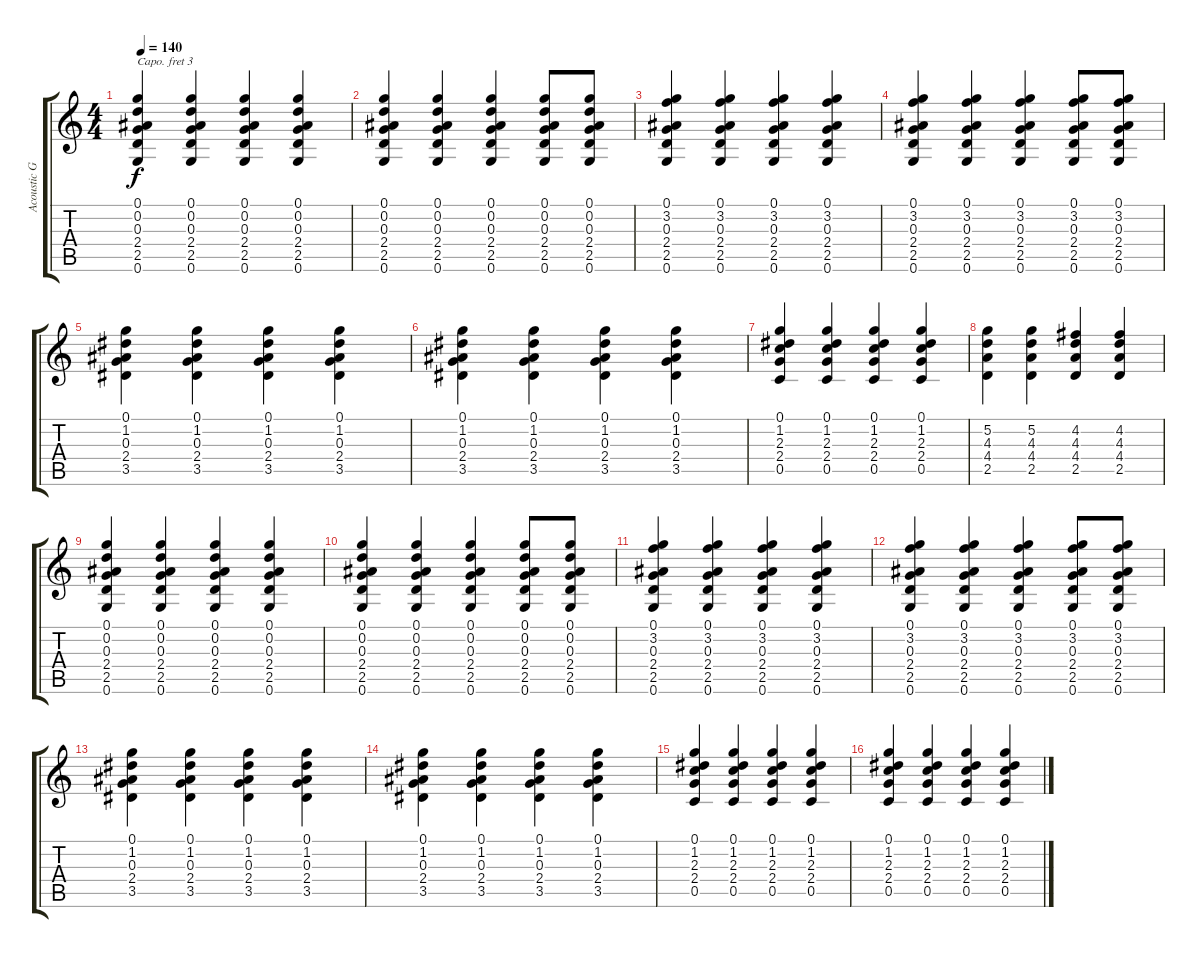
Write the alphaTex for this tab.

\track ("Acoustic Guitar" "Acoustic G") {instrument acousticguitarnylon}
\staff {score tabs}
\capo 3
\tuning (E4 B3 G3 D3 A2 E2) {hide}
\ts (4 4)
\tempo 140
\clef g2
\ks c
(0.1 0.2 0.3 2.4 2.5 0.6).4{dy f} (0.1 0.2 0.3 2.4 2.5 0.6).4 (0.1 0.2 0.3 2.4 2.5 0.6).4 (0.1 0.2 0.3 2.4 2.5 0.6).4 |
(0.1 0.2 0.3 2.4 2.5 0.6).4 (0.1 0.2 0.3 2.4 2.5 0.6).4 (0.1 0.2 0.3 2.4 2.5 0.6).4 (0.1 0.2 0.3 2.4 2.5 0.6).8 (0.1 0.2 0.3 2.4 2.5 0.6).8 |
(0.1 3.2 0.3 2.4 2.5 0.6).4 (0.1 3.2 0.3 2.4 2.5 0.6).4 (0.1 3.2 0.3 2.4 2.5 0.6).4 (0.1 3.2 0.3 2.4 2.5 0.6).4 |
(0.1 3.2 0.3 2.4 2.5 0.6).4 (0.1 3.2 0.3 2.4 2.5 0.6).4 (0.1 3.2 0.3 2.4 2.5 0.6).4 (0.1 3.2 0.3 2.4 2.5 0.6).8 (0.1 3.2 0.3 2.4 2.5 0.6).8 |
(0.1 1.2 0.3 2.4 3.5).4 (0.1 1.2 0.3 2.4 3.5).4 (0.1 1.2 0.3 2.4 3.5).4 (0.1 1.2 0.3 2.4 3.5).4 |
(0.1 1.2 0.3 2.4 3.5).4 (0.1 1.2 0.3 2.4 3.5).4 (0.1 1.2 0.3 2.4 3.5).4 (0.1 1.2 0.3 2.4 3.5).4 |
(0.1 1.2 2.3 2.4 0.5).4 (0.1 1.2 2.3 2.4 0.5).4 (0.1 1.2 2.3 2.4 0.5).4 (0.1 1.2 2.3 2.4 0.5).4 |
(5.2 4.3 4.4 2.5).4 (5.2 4.3 4.4 2.5).4 (4.2 4.3 4.4 2.5).4 (4.2 4.3 4.4 2.5).4 |
(0.1 0.2 0.3 2.4 2.5 0.6).4 (0.1 0.2 0.3 2.4 2.5 0.6).4 (0.1 0.2 0.3 2.4 2.5 0.6).4 (0.1 0.2 0.3 2.4 2.5 0.6).4 |
(0.1 0.2 0.3 2.4 2.5 0.6).4 (0.1 0.2 0.3 2.4 2.5 0.6).4 (0.1 0.2 0.3 2.4 2.5 0.6).4 (0.1 0.2 0.3 2.4 2.5 0.6).8 (0.1 0.2 0.3 2.4 2.5 0.6).8 |
(0.1 3.2 0.3 2.4 2.5 0.6).4 (0.1 3.2 0.3 2.4 2.5 0.6).4 (0.1 3.2 0.3 2.4 2.5 0.6).4 (0.1 3.2 0.3 2.4 2.5 0.6).4 |
(0.1 3.2 0.3 2.4 2.5 0.6).4 (0.1 3.2 0.3 2.4 2.5 0.6).4 (0.1 3.2 0.3 2.4 2.5 0.6).4 (0.1 3.2 0.3 2.4 2.5 0.6).8 (0.1 3.2 0.3 2.4 2.5 0.6).8 |
(0.1 1.2 0.3 2.4 3.5).4 (0.1 1.2 0.3 2.4 3.5).4 (0.1 1.2 0.3 2.4 3.5).4 (0.1 1.2 0.3 2.4 3.5).4 |
(0.1 1.2 0.3 2.4 3.5).4 (0.1 1.2 0.3 2.4 3.5).4 (0.1 1.2 0.3 2.4 3.5).4 (0.1 1.2 0.3 2.4 3.5).4 |
(0.1 1.2 2.3 2.4 0.5).4 (0.1 1.2 2.3 2.4 0.5).4 (0.1 1.2 2.3 2.4 0.5).4 (0.1 1.2 2.3 2.4 0.5).4 |
(0.1 1.2 2.3 2.4 0.5).4 (0.1 1.2 2.3 2.4 0.5).4 (0.1 1.2 2.3 2.4 0.5).4 (0.1 1.2 2.3 2.4 0.5).4
